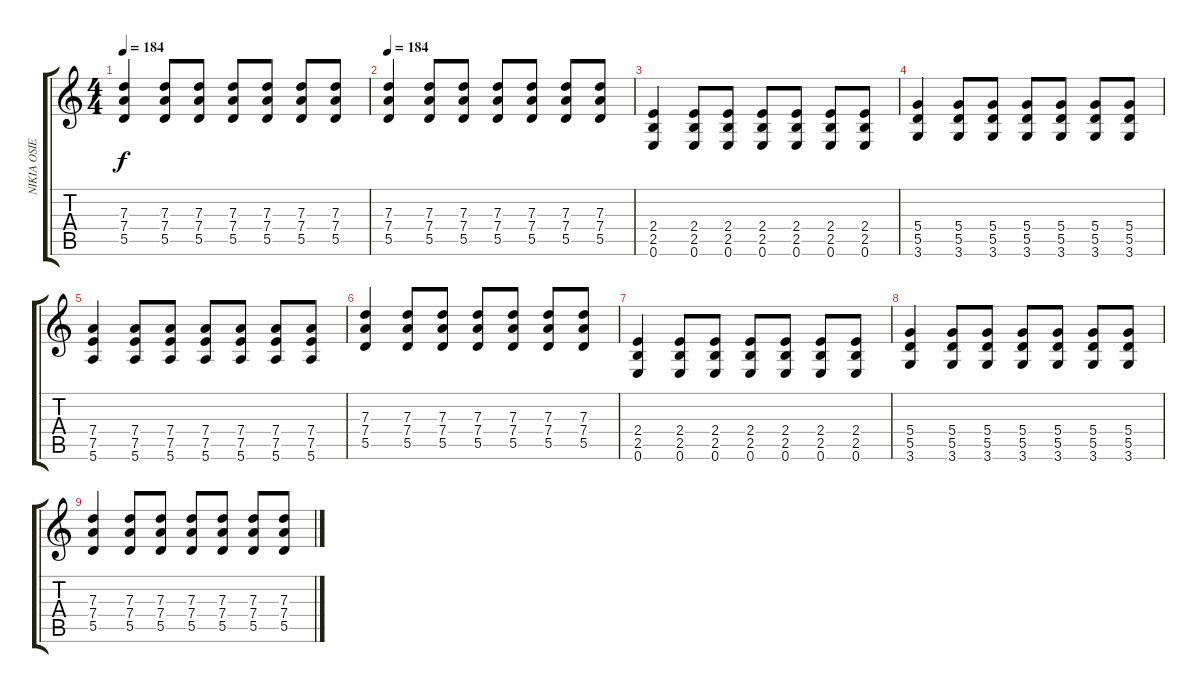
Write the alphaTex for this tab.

\track ("NIKIA OSIEV" "NIKIA OSIE") {instrument distortionguitar}
\staff {score tabs}
\tuning (E4 B3 G3 D3 A2 E2) {hide}
\ts (4 4)
\tempo 184
\clef g2
\ks c
(7.3 7.4 5.5).4{dy f} (7.3 7.4 5.5).8 (7.3 7.4 5.5).8 (7.3 7.4 5.5).8 (7.3 7.4 5.5).8 (7.3 7.4 5.5).8 (7.3 7.4 5.5).8 |
\tempo 184
(7.3 7.4 5.5).4{volume 13 instrument electricguitarmuted} (7.3 7.4 5.5).8 (7.3 7.4 5.5).8 (7.3 7.4 5.5).8 (7.3 7.4 5.5).8 (7.3 7.4 5.5).8 (7.3 7.4 5.5).8 |
(2.4 2.5 0.6).4 (2.4 2.5 0.6).8 (2.4 2.5 0.6).8 (2.4 2.5 0.6).8 (2.4 2.5 0.6).8 (2.4 2.5 0.6).8 (2.4 2.5 0.6).8 |
(5.4 5.5 3.6).4 (5.4 5.5 3.6).8 (5.4 5.5 3.6).8 (5.4 5.5 3.6).8 (5.4 5.5 3.6).8 (5.4 5.5 3.6).8 (5.4 5.5 3.6).8 |
(7.4 7.5 5.6).4 (7.4 7.5 5.6).8 (7.4 7.5 5.6).8 (7.4 7.5 5.6).8 (7.4 7.5 5.6).8 (7.4 7.5 5.6).8 (7.4 7.5 5.6).8 |
(7.3 7.4 5.5).4 (7.3 7.4 5.5).8 (7.3 7.4 5.5).8 (7.3 7.4 5.5).8 (7.3 7.4 5.5).8 (7.3 7.4 5.5).8 (7.3 7.4 5.5).8 |
(2.4 2.5 0.6).4 (2.4 2.5 0.6).8 (2.4 2.5 0.6).8 (2.4 2.5 0.6).8 (2.4 2.5 0.6).8 (2.4 2.5 0.6).8 (2.4 2.5 0.6).8 |
(5.4 5.5 3.6).4 (5.4 5.5 3.6).8 (5.4 5.5 3.6).8 (5.4 5.5 3.6).8 (5.4 5.5 3.6).8 (5.4 5.5 3.6).8 (5.4 5.5 3.6).8 |
(7.3 7.4 5.5).4 (7.3 7.4 5.5).8 (7.3 7.4 5.5).8 (7.3 7.4 5.5).8 (7.3 7.4 5.5).8 (7.3 7.4 5.5).8 (7.3 7.4 5.5).8
